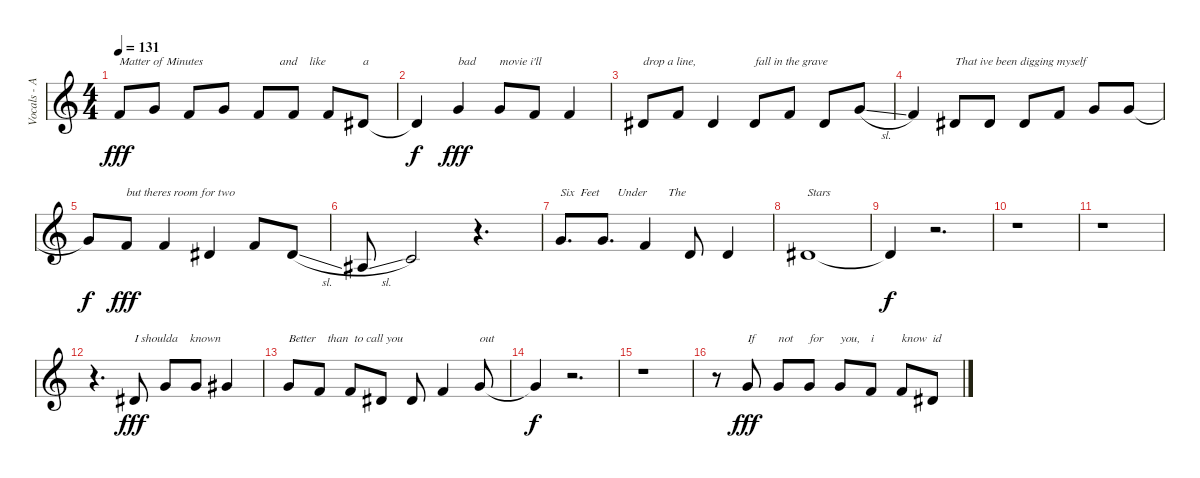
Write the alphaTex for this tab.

\track ("Vocals - Alex" "Vocals - A") {instrument oboe}
\staff {score}
\tuning (E4 B3 G3 D3 A2 E2) {hide}
\ts (4 4)
\tempo 131
\clef g2
\ks c
1.1.8{txt "Matter of Minutes" dy fff} 3.1.8 1.1.8 3.1.8 1.1.8{txt "       and    like    "} 1.1.8 1.1.8 4.2.8{txt "a"} |
4.2{t}.4{dy f} 3.1.4{txt "bad" dy fff} 3.1.8{txt "movie i'll"} 1.1.8 1.1.4 |
4.2.8{txt "drop a line,"} 1.1.8 4.2.4 4.2.8{txt "fall in the grave"} 1.1.8 4.2.8 3.1{sl}.8 |
1.1.4 4.2.8{txt "That ive been digging myself"} 4.2.8 4.2.8 1.1.8 3.1.8 3.1.8 |
3.1{t}.8{dy f} 1.1.8{txt "but theres room for two" dy fff} 1.1.4 4.2.4 1.1.8 8.3{sl}.8 |
3.3{sl}.8 5.3.2 r.4{d} |
3.1.8{d txt "Six  Feet      Under       The"} 3.1.8{d} 1.1.4 3.2.8 3.2.4 |
4.2.1{txt "Stars"} |
4.2{t}.4{dy f} r.2{d} |
r.1 |
r.1 |
r.4{d} 4.2.8{txt "I shoulda    known" dy fff} 3.1.8 3.1.8 4.1.4 |
3.1.8{txt "Better    than  to call you "} 1.1.8 1.1.8 4.2.8 4.2.8 6.2.4 8.2.8{txt "out"} |
8.2{t}.4{dy f} r.2{d} |
r.1 |
r.8 8.2.8{txt "If" dy fff} 8.2.8{txt "not"} 8.2.8{txt "for"} 8.2.8{txt "you,"} 6.2.8{txt "i"} 6.2.8{txt "know"} 4.2.8{txt "id"}
